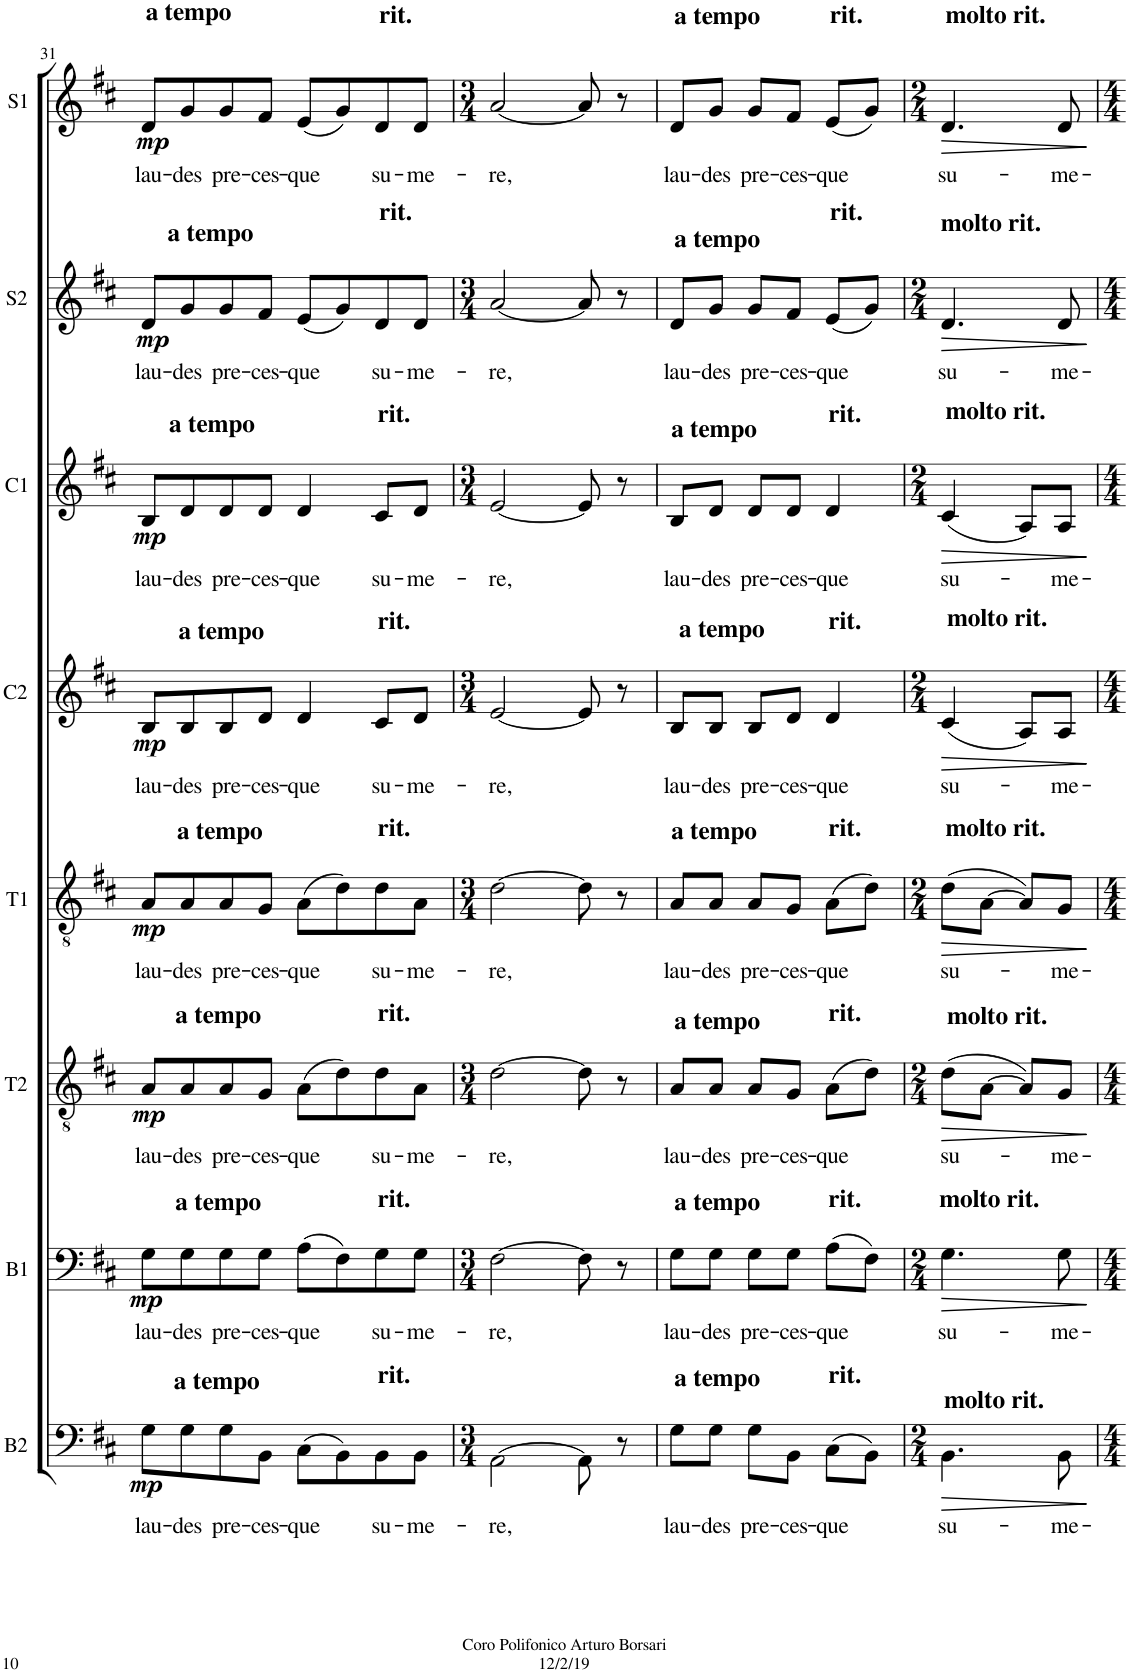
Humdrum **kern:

**kern	**text	**dynam	**kern	**text	**dynam	**kern	**text	**dynam	**kern	**text	**dynam	**kern	**text	**dynam	**kern	**text	**dynam	**kern	**text	**dynam	**kern	**text	**dynam
*part8	*part8	*part8	*part7	*part7	*part7	*part6	*part6	*part6	*part5	*part5	*part5	*part4	*part4	*part4	*part3	*part3	*part3	*part2	*part2	*part2	*part1	*part1	*part1
*staff8	*staff8	*staff8	*staff7	*staff7	*staff7	*staff6	*staff6	*staff6	*staff5	*staff5	*staff5	*staff4	*staff4	*staff4	*staff3	*staff3	*staff3	*staff2	*staff2	*staff2	*staff1	*staff1	*staff1
*I"Bassi II	*	*	*I"Bassi I	*	*	*I"Tenori II	*	*	*I"Tenori I	*	*	*I"Contralti II	*	*	*I"Contralti I	*	*	*I"Soprani II	*	*	*I"Soprani I	*	*
*I'B2	*	*	*I'B1	*	*	*I'T2	*	*	*I'T1	*	*	*I'C2	*	*	*I'C1	*	*	*I'S2	*	*	*I'S1	*	*
!!LO:PB:g=z
*clefF4	*	*	*clefF4	*	*	*clefGv2	*	*	*clefGv2	*	*	*clefG2	*	*	*clefG2	*	*	*clefG2	*	*	*clefG2	*	*
*	*	*	*	*	*	*	*	*	*	*	*	*	*	*	*	*	*	*Trd1c2	*	*	*Trd1c2	*	*
*k[f#c#]	*	*	*k[f#c#]	*	*	*k[f#c#]	*	*	*k[f#c#]	*	*	*k[f#c#]	*	*	*k[f#c#]	*	*	*k[f#c#]	*	*	*k[f#c#]	*	*
*D:	*	*	*D:	*	*	*D:	*	*	*D:	*	*	*D:	*	*	*D:	*	*	*D:	*	*	*D:	*	*
*M4/4	*	*	*M4/4	*	*	*M4/4	*	*	*M4/4	*	*	*M4/4	*	*	*M4/4	*	*	*M4/4	*	*	*M4/4	*	*
=31	=31	=31	=31	=31	=31	=31	=31	=31	=31	=31	=31	=31	=31	=31	=31	=31	=31	=31	=31	=31	=31	=31	=31
!	!	!	!	!	!	!	!	!	!	!	!	!	!	!	!	!	!	!	!	!	!LO:TX:a:B:t=a tempo	!	!
!	!	!	!	!	!	!	!	!	!	!	!	!	!	!	!	!	!	!LO:TX:a:B:t=a tempo	!	!	!	!	!
!	!	!	!	!	!	!	!	!	!	!	!	!	!	!	!LO:TX:a:B:t=a tempo	!	!	!	!	!	!	!	!
!	!	!	!	!	!	!	!	!	!	!	!	!LO:TX:a:B:t=a tempo	!	!	!	!	!	!	!	!	!	!	!
!	!	!	!	!	!	!	!	!	!LO:TX:a:B:t=a tempo	!	!	!	!	!	!	!	!	!	!	!	!	!	!
!	!	!	!	!	!	!LO:TX:a:B:t=a tempo	!	!	!	!	!	!	!	!	!	!	!	!	!	!	!	!	!
!	!	!	!LO:TX:a:B:t=a tempo	!	!	!	!	!	!	!	!	!	!	!	!	!	!	!	!	!	!	!	!
!LO:TX:a:B:t=a tempo	!	!	!	!	!	!	!	!	!	!	!	!	!	!	!	!	!	!	!	!	!	!	!
!	!LO:LY:b	!LO:DY:b	!	!LO:LY:b	!LO:DY:b	!	!LO:LY:b	!LO:DY:b	!	!LO:LY:b	!LO:DY:b	!	!LO:LY:b	!LO:DY:b	!	!LO:LY:b	!LO:DY:b	!	!LO:LY:b	!LO:DY:b	!	!LO:LY:b	!LO:DY:b
8G\L	lau-	mp	8G\L	lau-	mp	8A/L	lau-	mp	8A/L	lau-	mp	8B/L	lau-	mp	8B/L	lau-	mp	8d/L	lau-	mp	8d/L	lau-	mp
!	!LO:LY:b	!	!	!LO:LY:b	!	!	!LO:LY:b	!	!	!LO:LY:b	!	!	!LO:LY:b	!	!	!LO:LY:b	!	!	!LO:LY:b	!	!	!LO:LY:b	!
8G\	-des	.	8G\	-des	.	8A/	-des	.	8A/	-des	.	8B/	-des	.	8d/	-des	.	8g/	-des	.	8g/	-des	.
!	!LO:LY:b	!	!	!LO:LY:b	!	!	!LO:LY:b	!	!	!LO:LY:b	!	!	!LO:LY:b	!	!	!LO:LY:b	!	!	!LO:LY:b	!	!	!LO:LY:b	!
8G\	pre-	.	8G\	pre-	.	8A/	pre-	.	8A/	pre-	.	8B/	pre-	.	8d/	pre-	.	8g/	pre-	.	8g/	pre-	.
!	!LO:LY:b	!	!	!LO:LY:b	!	!	!LO:LY:b	!	!	!LO:LY:b	!	!	!LO:LY:b	!	!	!LO:LY:b	!	!	!LO:LY:b	!	!	!LO:LY:b	!
8BB\J	-ces-	.	8G\J	-ces-	.	8G/J	-ces-	.	8G/J	-ces-	.	8d/J	-ces-	.	8d/J	-ces-	.	8f#/J	-ces-	.	8f#/J	-ces-	.
!	!LO:LY:b	!	!	!LO:LY:b	!	!	!LO:LY:b	!	!	!LO:LY:b	!	!	!LO:LY:b	!	!	!LO:LY:b	!	!	!LO:LY:b	!	!	!LO:LY:b	!
(8C#\L	-que	.	(8A\L	-que	.	(8A\L	-que	.	(8A\L	-que	.	4d/	-que	.	4d/	-que	.	(8e/L	-que	.	(8e/L	-que	.
8BB\)	.	.	8F#\)	.	.	8d\)	.	.	8d\)	.	.	.	.	.	.	.	.	8g/)	.	.	8g/)	.	.
!	!	!	!	!	!	!	!	!	!	!	!	!	!	!	!	!	!	!	!	!	!LO:TX:a:B:t=rit.	!	!
!	!	!	!	!	!	!	!	!	!	!	!	!	!	!	!	!	!	!LO:TX:a:B:t=rit.	!	!	!	!	!
!	!	!	!	!	!	!	!	!	!	!	!	!	!	!	!LO:TX:a:B:t=rit.	!	!	!	!	!	!	!	!
!	!	!	!	!	!	!	!	!	!	!	!	!LO:TX:a:B:t=rit.	!	!	!	!	!	!	!	!	!	!	!
!	!	!	!	!	!	!	!	!	!LO:TX:a:B:t=rit.	!	!	!	!	!	!	!	!	!	!	!	!	!	!
!	!	!	!	!	!	!LO:TX:a:B:t=rit.	!	!	!	!	!	!	!	!	!	!	!	!	!	!	!	!	!
!	!	!	!LO:TX:a:B:t=rit.	!	!	!	!	!	!	!	!	!	!	!	!	!	!	!	!	!	!	!	!
!LO:TX:a:B:t=rit.	!	!	!	!	!	!	!	!	!	!	!	!	!	!	!	!	!	!	!	!	!	!	!
!	!LO:LY:b	!	!	!LO:LY:b	!	!	!LO:LY:b	!	!	!LO:LY:b	!	!	!LO:LY:b	!	!	!LO:LY:b	!	!	!LO:LY:b	!	!	!LO:LY:b	!
8BB\	su-	.	8G\	su-	.	8d\	su-	.	8d\	su-	.	8c#/L	su-	.	8c#/L	su-	.	8d/	su-	.	8d/	su-	.
!	!LO:LY:b	!	!	!LO:LY:b	!	!	!LO:LY:b	!	!	!LO:LY:b	!	!	!LO:LY:b	!	!	!LO:LY:b	!	!	!LO:LY:b	!	!	!LO:LY:b	!
8BB\J	-me-	.	8G\J	-me-	.	8A\J	-me-	.	8A\J	-me-	.	8d/J	-me-	.	8d/J	-me-	.	8d/J	-me-	.	8d/J	-me-	.
=32	=32	=32	=32	=32	=32	=32	=32	=32	=32	=32	=32	=32	=32	=32	=32	=32	=32	=32	=32	=32	=32	=32	=32
*M3/4	*	*	*M3/4	*	*	*M3/4	*	*	*M3/4	*	*	*M3/4	*	*	*M3/4	*	*	*M3/4	*	*	*M3/4	*	*
!	!LO:LY:b	!	!	!LO:LY:b	!	!	!LO:LY:b	!	!	!LO:LY:b	!	!	!LO:LY:b	!	!	!LO:LY:b	!	!	!LO:LY:b	!	!	!LO:LY:b	!
[2AA\	-re,	.	[2F#\	-re,	.	[2d\	-re,	.	[2d\	-re,	.	[2e/	-re,	.	[2e/	-re,	.	[2a/	-re,	.	[2a/	-re,	.
8AA\]	.	.	8F#\]	.	.	8d\]	.	.	8d\]	.	.	8e/]	.	.	8e/]	.	.	8a/]	.	.	8a/]	.	.
8r	.	.	8r	.	.	8r	.	.	8r	.	.	8r	.	.	8r	.	.	8r	.	.	8r	.	.
=33	=33	=33	=33	=33	=33	=33	=33	=33	=33	=33	=33	=33	=33	=33	=33	=33	=33	=33	=33	=33	=33	=33	=33
!	!	!	!	!	!	!	!	!	!	!	!	!	!	!	!	!	!	!	!	!	!LO:TX:a:B:t=a tempo	!	!
!	!	!	!	!	!	!	!	!	!	!	!	!	!	!	!	!	!	!LO:TX:a:B:t=a tempo	!	!	!	!	!
!	!	!	!	!	!	!	!	!	!	!	!	!	!	!	!LO:TX:a:B:t=a tempo	!	!	!	!	!	!	!	!
!	!	!	!	!	!	!	!	!	!	!	!	!LO:TX:a:B:t=a tempo	!	!	!	!	!	!	!	!	!	!	!
!	!	!	!	!	!	!	!	!	!LO:TX:a:B:t=a tempo	!	!	!	!	!	!	!	!	!	!	!	!	!	!
!	!	!	!	!	!	!LO:TX:a:B:t=a tempo	!	!	!	!	!	!	!	!	!	!	!	!	!	!	!	!	!
!	!	!	!LO:TX:a:B:t=a tempo	!	!	!	!	!	!	!	!	!	!	!	!	!	!	!	!	!	!	!	!
!LO:TX:a:B:t=a tempo	!	!	!	!	!	!	!	!	!	!	!	!	!	!	!	!	!	!	!	!	!	!	!
!	!LO:LY:b	!	!	!LO:LY:b	!	!	!LO:LY:b	!	!	!LO:LY:b	!	!	!LO:LY:b	!	!	!LO:LY:b	!	!	!LO:LY:b	!	!	!LO:LY:b	!
8G\L	lau-	.	8G\L	lau-	.	8A/L	lau-	.	8A/L	lau-	.	8B/L	-lau-	.	8B/L	-lau-	.	8d/L	lau-	.	8d/L	lau-	.
!	!LO:LY:b	!	!	!LO:LY:b	!	!	!LO:LY:b	!	!	!LO:LY:b	!	!	!LO:LY:b	!	!	!LO:LY:b	!	!	!LO:LY:b	!	!	!LO:LY:b	!
8G\J	-des	.	8G\J	-des	.	8A/J	-des	.	8A/J	-des	.	8B/J	-des	.	8d/J	-des	.	8g/J	-des	.	8g/J	-des	.
!	!LO:LY:b	!	!	!LO:LY:b	!	!	!LO:LY:b	!	!	!LO:LY:b	!	!	!LO:LY:b	!	!	!LO:LY:b	!	!	!LO:LY:b	!	!	!LO:LY:b	!
8G\L	pre-	.	8G\L	pre-	.	8A/L	pre-	.	8A/L	pre-	.	8B/L	pre-	.	8d/L	pre-	.	8g/L	pre-	.	8g/L	pre-	.
!	!LO:LY:b	!	!	!LO:LY:b	!	!	!LO:LY:b	!	!	!LO:LY:b	!	!	!LO:LY:b	!	!	!LO:LY:b	!	!	!LO:LY:b	!	!	!LO:LY:b	!
8BB\J	-ces-	.	8G\J	-ces-	.	8G/J	-ces-	.	8G/J	-ces-	.	8d/J	-ces-	.	8d/J	-ces-	.	8f#/J	-ces-	.	8f#/J	-ces-	.
!	!	!	!	!	!	!	!	!	!	!	!	!	!	!	!	!	!	!	!	!	!LO:TX:a:B:t=rit.	!	!
!	!	!	!	!	!	!	!	!	!	!	!	!	!	!	!	!	!	!LO:TX:a:B:t=rit.	!	!	!	!	!
!	!	!	!	!	!	!	!	!	!	!	!	!	!	!	!LO:TX:a:B:t=rit.	!	!	!	!	!	!	!	!
!	!	!	!	!	!	!	!	!	!	!	!	!LO:TX:a:B:t=rit.	!	!	!	!	!	!	!	!	!	!	!
!	!	!	!	!	!	!	!	!	!LO:TX:a:B:t=rit.	!	!	!	!	!	!	!	!	!	!	!	!	!	!
!	!	!	!	!	!	!LO:TX:a:B:t=rit.	!	!	!	!	!	!	!	!	!	!	!	!	!	!	!	!	!
!	!	!	!LO:TX:a:B:t=rit.	!	!	!	!	!	!	!	!	!	!	!	!	!	!	!	!	!	!	!	!
!LO:TX:a:B:t=rit.	!	!	!	!	!	!	!	!	!	!	!	!	!	!	!	!	!	!	!	!	!	!	!
!	!LO:LY:b	!	!	!LO:LY:b	!	!	!LO:LY:b	!	!	!LO:LY:b	!	!	!LO:LY:b	!	!	!LO:LY:b	!	!	!LO:LY:b	!	!	!LO:LY:b	!
(8C#\L	-que	.	(8A\L	-que	.	(8A\L	-que	.	(8A\L	-que	.	4d/	-que	.	4d/	-que	.	(8e/L	-que	.	(8e/L	-que	.
8BB\J)	.	.	8F#\J)	.	.	8d\J)	.	.	8d\J)	.	.	.	.	.	.	.	.	8g/J)	.	.	8g/J)	.	.
=34	=34	=34	=34	=34	=34	=34	=34	=34	=34	=34	=34	=34	=34	=34	=34	=34	=34	=34	=34	=34	=34	=34	=34
*M2/4	*	*	*M2/4	*	*	*M2/4	*	*	*M2/4	*	*	*M2/4	*	*	*M2/4	*	*	*M2/4	*	*	*M2/4	*	*
!	!	!	!	!	!	!	!	!	!	!	!	!	!	!	!	!	!	!	!	!	!LO:TX:a:B:t=molto rit.	!	!
!	!	!	!	!	!	!	!	!	!	!	!	!	!	!	!	!	!	!LO:TX:a:B:t=molto rit.	!	!	!	!	!
!	!	!	!	!	!	!	!	!	!	!	!	!	!	!	!LO:TX:a:B:t=molto rit.	!	!	!	!	!	!	!	!
!	!	!	!	!	!	!	!	!	!	!	!	!LO:TX:a:B:t=molto rit.	!	!	!	!	!	!	!	!	!	!	!
!	!	!	!	!	!	!	!	!	!LO:TX:a:B:t=molto rit.	!	!	!	!	!	!	!	!	!	!	!	!	!	!
!	!	!	!	!	!	!LO:TX:a:B:t=molto rit.	!	!	!	!	!	!	!	!	!	!	!	!	!	!	!	!	!
!	!	!	!LO:TX:a:B:t=molto rit.	!	!	!	!	!	!	!	!	!	!	!	!	!	!	!	!	!	!	!	!
!LO:TX:a:B:t=molto rit.	!	!	!	!	!	!	!	!	!	!	!	!	!	!	!	!	!	!	!	!	!	!	!
!	!LO:LY:b	!LO:HP:b	!	!LO:LY:b	!LO:HP:b	!	!LO:LY:b	!LO:HP:b	!	!LO:LY:b	!LO:HP:b	!	!LO:LY:b	!LO:HP:b	!	!LO:LY:b	!LO:HP:b	!	!LO:LY:b	!LO:HP:b	!	!LO:LY:b	!LO:HP:b
4.BB\	su-	>	4.G\	su-	>	(8d\L	su-	>	(8d\L	su-	>	(4c#/	su-	>	(4c#/	su-	>	4.d/	su-	>	4.d/	su-	>
.	.	.	.	.	.	[8A\J	.	.	[8A\J	.	.	.	.	.	.	.	.	.	.	.	.	.	.
.	.	.	.	.	.	8A/L])	.	.	8A/L])	.	.	8A/L)	.	.	8A/L)	.	.	.	.	.	.	.	.
!	!LO:LY:b	!	!	!LO:LY:b	!	!	!LO:LY:b	!	!	!LO:LY:b	!	!	!LO:LY:b	!	!	!LO:LY:b	!	!	!LO:LY:b	!	!	!LO:LY:b	!
8BB\	-me-	.	8G\	-me-	.	8G/J	-me-	.	8G/J	-me-	.	8A/J	-me-	.	8A/J	-me-	.	8d/	-me-	.	8d/	-me-	.
.	.	]	.	.	]	.	.	]	.	.	]	.	.	]	.	.	]	.	.	]	.	.	]
=	=	=	=	=	=	=	=	=	=	=	=	=	=	=	=	=	=	=	=	=	=	=	=
*-	*-	*-	*-	*-	*-	*-	*-	*-	*-	*-	*-	*-	*-	*-	*-	*-	*-	*-	*-	*-	*-	*-	*-
